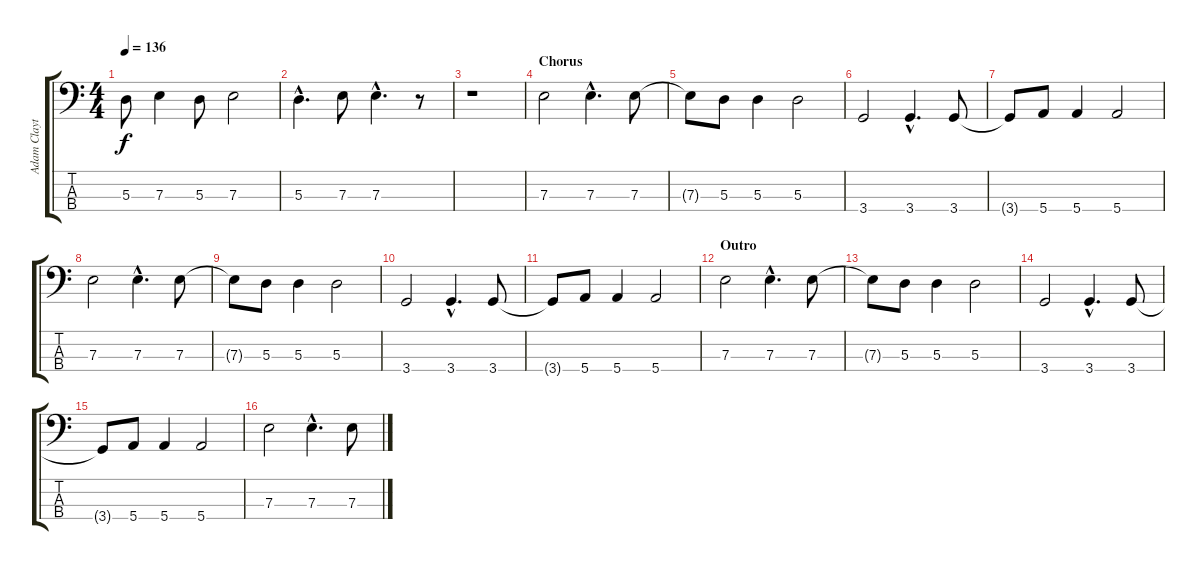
\track ("Adam Clayton" "Adam Clayt") {instrument acousticguitarnylon}
\staff {score tabs}
\tuning (G2 D2 A1 E1) {hide}
\ts (4 4)
\tempo 136
\clef f4
\ks c
5.3{t}.8{dy f} 7.3.4 5.3.8 7.3.2 |
5.3{hac}.4{d} 7.3.8 7.3{hac}.4{d} r.8 |
r.1 |
\section ("" "Chorus")
7.3.2 7.3{hac}.4{d} 7.3.8 |
7.3{t}.8 5.3.8 5.3.4 5.3.2 |
3.4.2 3.4{hac}.4{d} 3.4.8 |
3.4{t}.8 5.4.8 5.4.4 5.4.2 |
7.3.2 7.3{hac}.4{d} 7.3.8 |
7.3{t}.8 5.3.8 5.3.4 5.3.2 |
3.4.2 3.4{hac}.4{d} 3.4.8 |
3.4{t}.8 5.4.8 5.4.4 5.4.2 |
\section ("" "Outro")
7.3.2 7.3{hac}.4{d} 7.3.8 |
7.3{t}.8 5.3.8 5.3.4 5.3.2 |
3.4.2 3.4{hac}.4{d} 3.4.8 |
3.4{t}.8 5.4.8 5.4.4 5.4.2 |
7.3.2 7.3{hac}.4{d} 7.3.8
